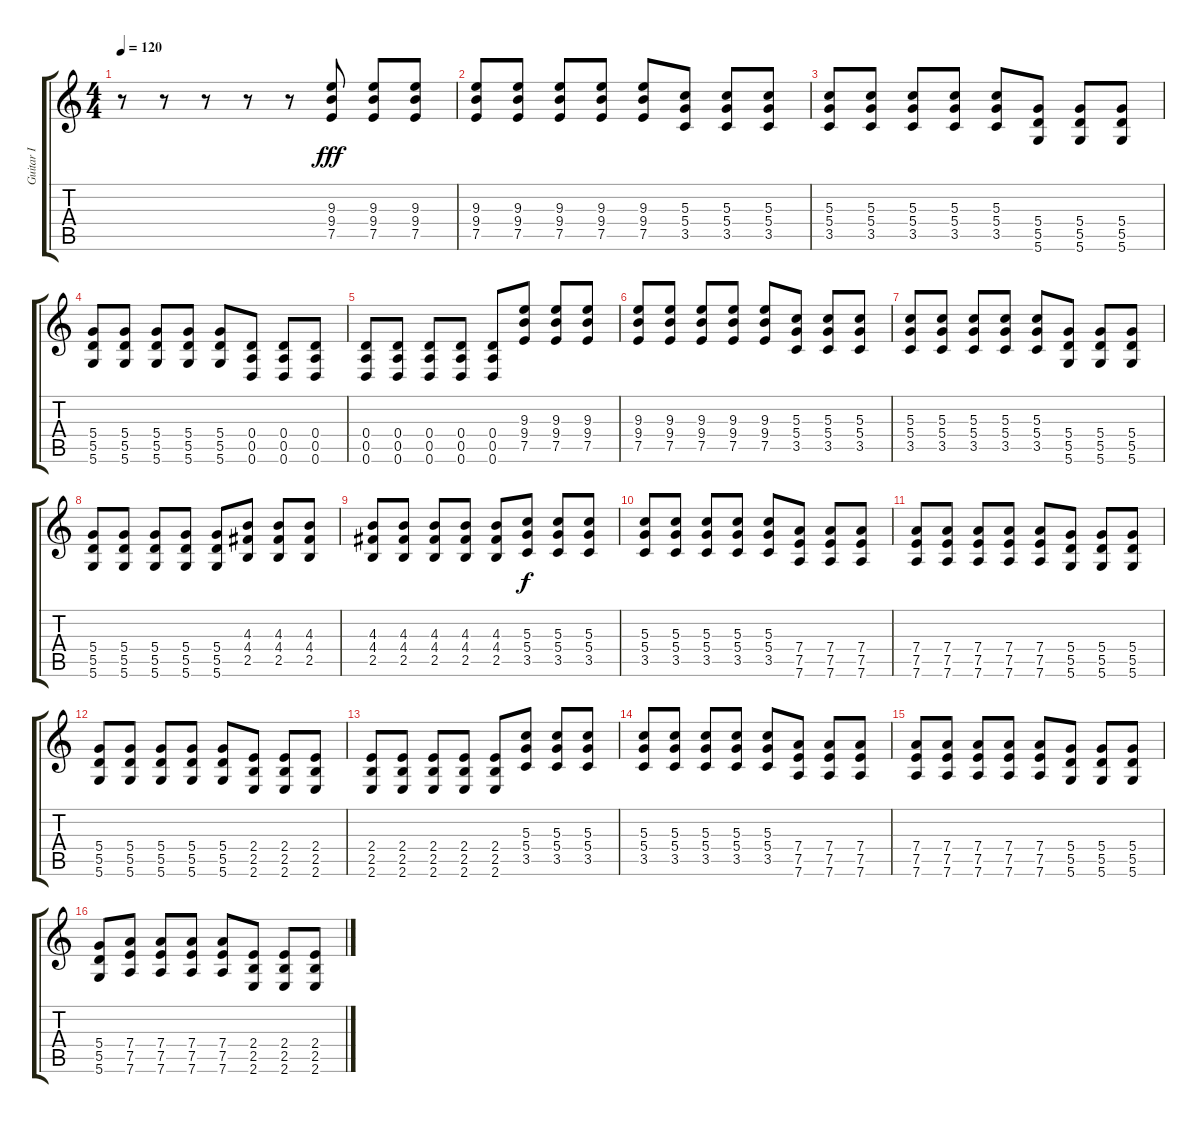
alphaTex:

\track ("Guitar I" "Guitar I") {instrument overdrivenguitar}
\staff {score tabs}
\tuning (E4 B3 G3 D3 A2 D2) {hide}
\ts (4 4)
\tempo 120
\clef g2
\ks c
r.8{dy fff} r.8 r.8 r.8 r.8 (9.3 9.4 7.5).8 (9.3 9.4 7.5).8 (9.3 9.4 7.5).8 |
(9.3 9.4 7.5).8 (9.3 9.4 7.5).8 (9.3 9.4 7.5).8 (9.3 9.4 7.5).8 (9.3 9.4 7.5).8 (5.3 5.4 3.5).8 (5.3 5.4 3.5).8 (5.3 5.4 3.5).8 |
(5.3 5.4 3.5).8 (5.3 5.4 3.5).8 (5.3 5.4 3.5).8 (5.3 5.4 3.5).8 (5.3 5.4 3.5).8 (5.4 5.5 5.6).8 (5.4 5.5 5.6).8 (5.4 5.5 5.6).8 |
(5.4 5.5 5.6).8 (5.4 5.5 5.6).8 (5.4 5.5 5.6).8 (5.4 5.5 5.6).8 (5.4 5.5 5.6).8 (0.4 0.5 0.6).8 (0.4 0.5 0.6).8 (0.4 0.5 0.6).8 |
(0.4 0.5 0.6).8 (0.4 0.5 0.6).8 (0.4 0.5 0.6).8 (0.4 0.5 0.6).8 (0.4 0.5 0.6).8 (9.3 9.4 7.5).8 (9.3 9.4 7.5).8 (9.3 9.4 7.5).8 |
(9.3 9.4 7.5).8 (9.3 9.4 7.5).8 (9.3 9.4 7.5).8 (9.3 9.4 7.5).8 (9.3 9.4 7.5).8 (5.3 5.4 3.5).8 (5.3 5.4 3.5).8 (5.3 5.4 3.5).8 |
(5.3 5.4 3.5).8 (5.3 5.4 3.5).8 (5.3 5.4 3.5).8 (5.3 5.4 3.5).8 (5.3 5.4 3.5).8 (5.4 5.5 5.6).8 (5.4 5.5 5.6).8 (5.4 5.5 5.6).8 |
(5.4 5.5 5.6).8 (5.4 5.5 5.6).8 (5.4 5.5 5.6).8 (5.4 5.5 5.6).8 (5.4 5.5 5.6).8 (4.3 4.4 2.5).8 (4.3 4.4 2.5).8 (4.3 4.4 2.5).8 |
(4.3 4.4 2.5).8 (4.3 4.4 2.5).8 (4.3 4.4 2.5).8 (4.3 4.4 2.5).8 (4.3 4.4 2.5).8 (5.3 5.4 3.5).8{dy f} (5.3 5.4 3.5).8 (5.3 5.4 3.5).8 |
(5.3 5.4 3.5).8 (5.3 5.4 3.5).8 (5.3 5.4 3.5).8 (5.3 5.4 3.5).8 (5.3 5.4 3.5).8 (7.4 7.5 7.6).8 (7.4 7.5 7.6).8 (7.4 7.5 7.6).8 |
(7.4 7.5 7.6).8 (7.4 7.5 7.6).8 (7.4 7.5 7.6).8 (7.4 7.5 7.6).8 (7.4 7.5 7.6).8 (5.4 5.5 5.6).8 (5.4 5.5 5.6).8 (5.4 5.5 5.6).8 |
(5.4 5.5 5.6).8 (5.4 5.5 5.6).8 (5.4 5.5 5.6).8 (5.4 5.5 5.6).8 (5.4 5.5 5.6).8 (2.4 2.5 2.6).8 (2.4 2.5 2.6).8 (2.4 2.5 2.6).8 |
(2.4 2.5 2.6).8 (2.4 2.5 2.6).8 (2.4 2.5 2.6).8 (2.4 2.5 2.6).8 (2.4 2.5 2.6).8 (5.3 5.4 3.5).8 (5.3 5.4 3.5).8 (5.3 5.4 3.5).8 |
(5.3 5.4 3.5).8 (5.3 5.4 3.5).8 (5.3 5.4 3.5).8 (5.3 5.4 3.5).8 (5.3 5.4 3.5).8 (7.4 7.5 7.6).8 (7.4 7.5 7.6).8 (7.4 7.5 7.6).8 |
(7.4 7.5 7.6).8 (7.4 7.5 7.6).8 (7.4 7.5 7.6).8 (7.4 7.5 7.6).8 (7.4 7.5 7.6).8 (5.4 5.5 5.6).8 (5.4 5.5 5.6).8 (5.4 5.5 5.6).8 |
(5.4 5.5 5.6).8 (7.4 7.5 7.6).8 (7.4 7.5 7.6).8 (7.4 7.5 7.6).8 (7.4 7.5 7.6).8 (2.4 2.5 2.6).8 (2.4 2.5 2.6).8 (2.4 2.5 2.6).8
